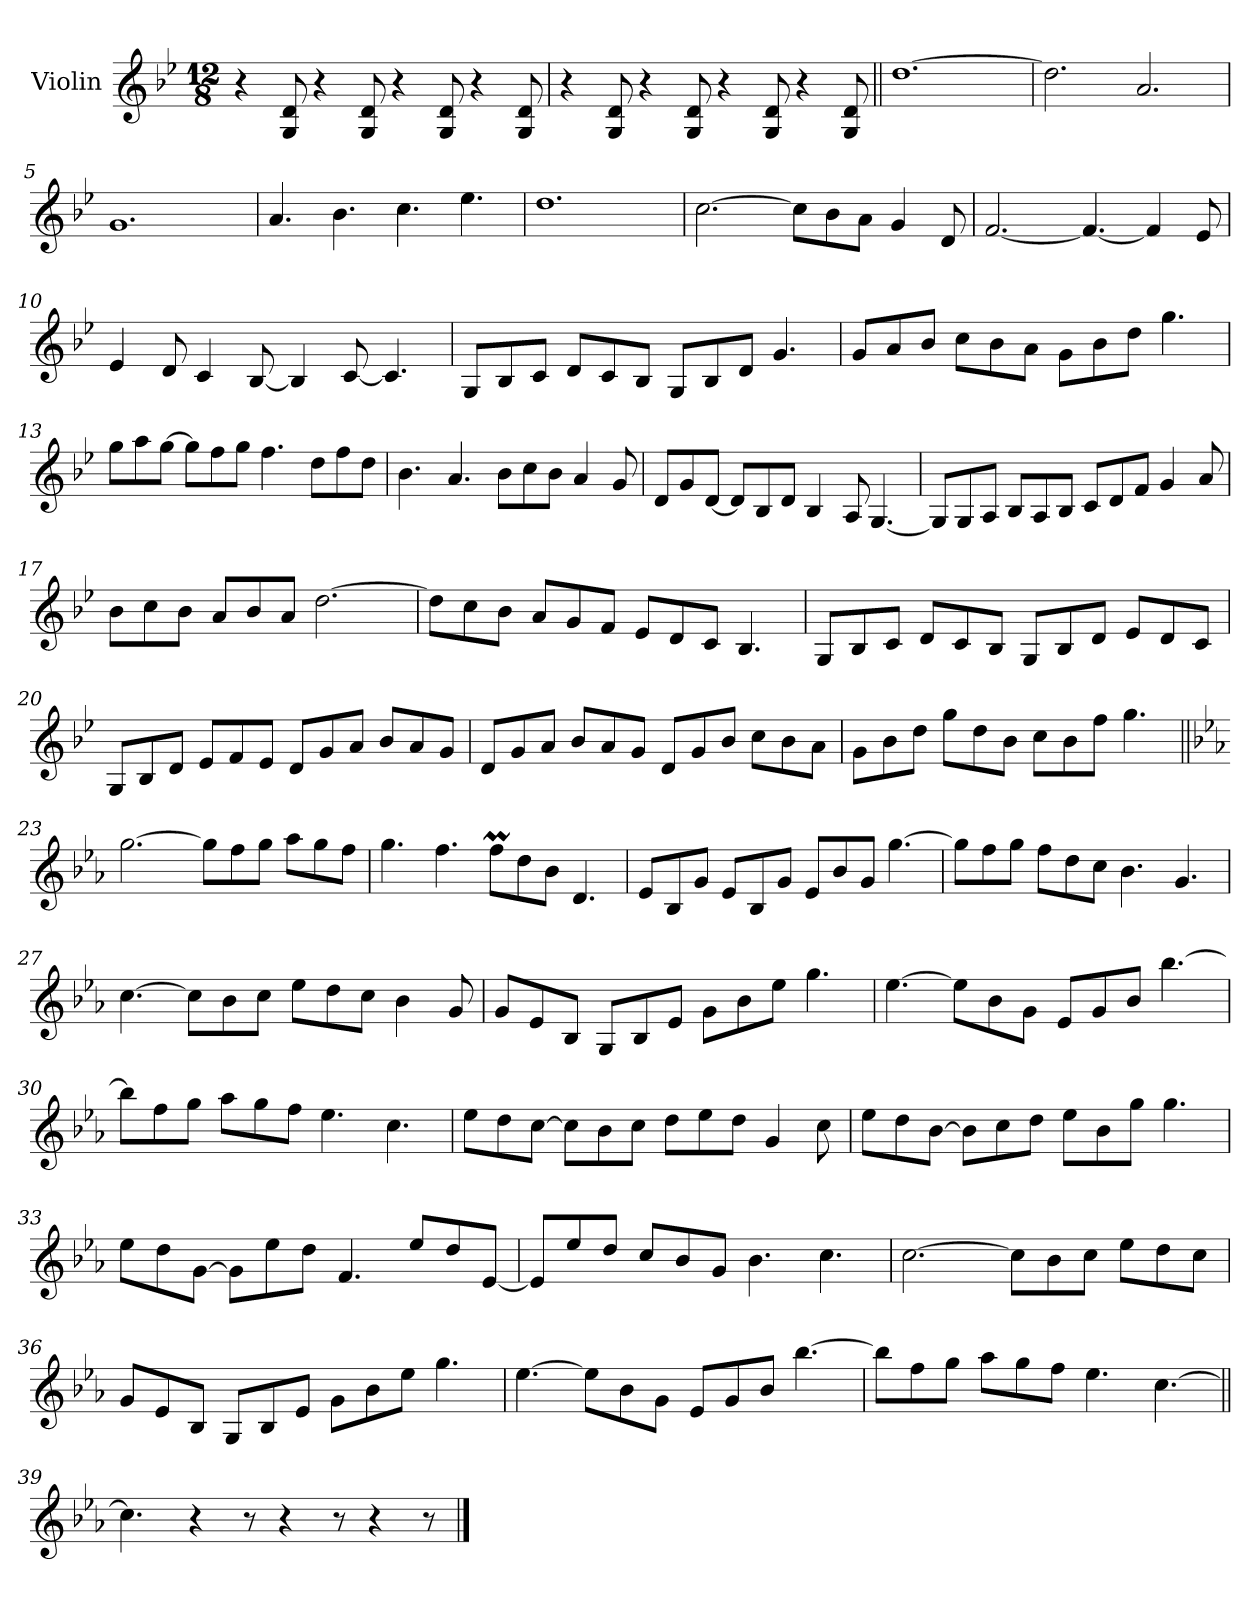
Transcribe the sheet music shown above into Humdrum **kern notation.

**kern
*part1
*staff1
*I"Violin
*I'Vln.
*clefG2
*k[b-e-]
*M12/8
*MM180
=1
4r
8G! 8d!
4r
8G! 8d!
4r
8G! 8d!
4r
8G! 8d!
=2
4r
8G! 8d!
4r
8G! 8d!
4r
8G! 8d!
4r
8G! 8d!
=3||
[1.dd
=4
2.dd]
2.a
=5
1.g
=6
4.a
4.b-
4.cc
4.ee-
=7
1.dd
=8
[2.cc
8ccL]
8b-
8aJ
4g
8d
=9
[2.f
4.f_
4f]
8e-
=10
4e-
8d
4c
[8B-
4B-]
[8c
4.c]
=11
8GL
8B-
8cJ
8dL
8c
8B-J
8GL
8B-
8dJ
4.g
=12
8gL
8a
8b-J
8ccL
8b-
8aJ
8gL
8b-
8ddJ
4.gg
=13
8ggL
8aa
[8ggJ
8ggL]
8ff
8ggJ
4.ff
8ddL
8ff
8ddJ
=14
4.b-
4.a
8b-L
8cc
8b-J
4a
8g
=15
8dL
8g
[8dJ
8dL]
8B-
8dJ
4B-
8A
[4.G
=16
8GL]
8G
8AJ
8B-L
8A
8B-J
8cL
8d
8fJ
4g
8a
=17
8b-L
8cc
8b-J
8aL
8b-
8aJ
[2.dd
=18
8ddL]
8cc
8b-J
8aL
8g
8fJ
8e-L
8d
8cJ
4.B-
=19
8GL
8B-
8cJ
8dL
8c
8B-J
8GL
8B-
8dJ
8e-L
8d
8cJ
=20
8GL
8B-
8dJ
8e-L
8f
8e-J
8dL
8g
8aJ
8b-L
8a
8gJ
=21
8dL
8g
8aJ
8b-L
8a
8gJ
8dL
8g
8b-J
8ccL
8b-
8aJ
=22
8gL
8b-
8ddJ
8ggL
8dd
8b-J
8ccL
8b-
8ffJ
4.gg
=23||
*k[b-e-a-]
[2.gg
8ggL]
8ff
8ggJ
8aa-L
8gg
8ffJ
=24
4.gg
4.ff
8ffML
8dd
8b-J
4.d
=25
8e-L
8B-
8gJ
8e-L
8B-
8gJ
8e-L
8b-
8gJ
[4.gg
=26
8ggL]
8ff
8ggJ
8ffL
8dd
8ccJ
4.b-
4.g
=27
[4.cc
8ccL]
8b-
8ccJ
8ee-L
8dd
8ccJ
4b-
8g
=28
8gL
8e-
8B-J
8GL
8B-
8e-J
8gL
8b-
8ee-J
4.gg
=29
[4.ee-
8ee-L]
8b-
8gJ
8e-L
8g
8b-J
[4.bb-
=30
8bb-L]
8ff
8ggJ
8aa-L
8gg
8ffJ
4.ee-
4.cc
=31
8ee-L
8dd
[8ccJ
8ccL]
8b-
8ccJ
8ddL
8ee-
8ddJ
4g
8cc
=32
8ee-L
8dd
[8b-J
8b-L]
8cc
8ddJ
8ee-L
8b-
8ggJ
4.gg
=33
8ee-L
8dd
[8gJ
8gL]
8ee-
8ddJ
4.f
8ee-L
8dd
[8e-J
=34
8e-L]
8ee-
8ddJ
8ccL
8b-
8gJ
4.b-
4.cc
=35
[2.cc
8ccL]
8b-
8ccJ
8ee-L
8dd
8ccJ
=36
8gL
8e-
8B-J
8GL
8B-
8e-J
8gL
8b-
8ee-J
4.gg
=37
[4.ee-
8ee-L]
8b-
8gJ
8e-L
8g
8b-J
[4.bb-
=38
8bb-L]
8ff
8ggJ
8aa-L
8gg
8ffJ
4.ee-
[4.cc
=39||
4.cc]
4r
8r
4r
8r
4r
8r
==
*-
